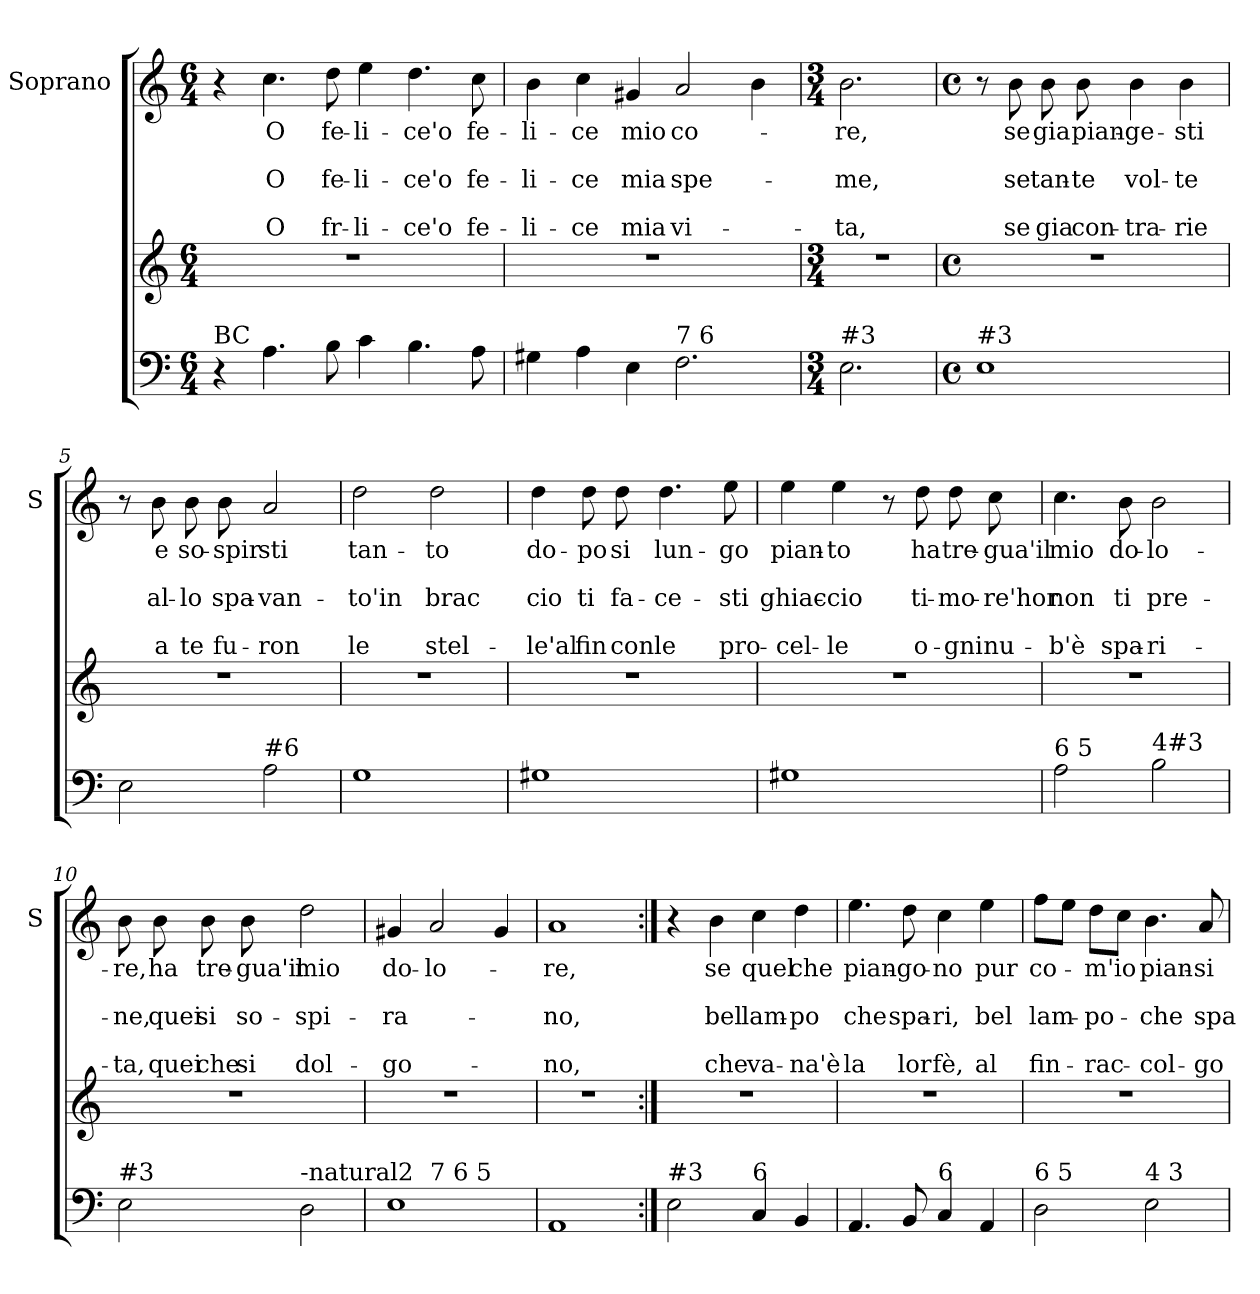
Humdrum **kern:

**kern	**kern	**kern	**text	**text	**text	**text	**text
*part2	*part2	*part1	*part1	*part1	*part1	*part1	*part1
*staff3	*staff2	*staff1	*staff1	*staff1	*staff1	*staff1	*staff1
*	*	*I"Soprano	*	*	*	*	*
*	*	*I'S	*	*	*	*	*
*clefF4	*clefG2	*clefG2	*	*	*	*	*
*k[]	*k[]	*k[]	*	*	*	*	*
*C:	*C:	*C:	*	*	*	*	*
*M6/4	*M6/4	*M6/4	*	*	*	*	*
=1	=1	=1	=1	=1	=1	=1	=1
!LO:TX:a:t=BC	!	!	!	!	!	!	!
4r	1.r	4r	.	.	.	.	.
!	!	!	!LO:LY:b	!	!LO:LY:b	!	!LO:LY:b
4.A\	.	4.cc\	O	.	O	.	O
!	!	!	!LO:LY:b	!	!LO:LY:b	!	!LO:LY:b
8B\	.	8dd\	fe-	.	fe-	.	fr-
!	!	!	!LO:LY:b	!	!LO:LY:b	!	!LO:LY:b
4c\	.	4ee\	-li-	.	-li-	.	-li-
!	!	!	!LO:LY:b	!	!LO:LY:b	!	!LO:LY:b
4.B\	.	4.dd\	-ce'o	.	-ce'o	.	-ce'o
!	!	!	!LO:LY:b	!	!LO:LY:b	!	!LO:LY:b
8A\	.	8cc\	fe-	.	fe-	.	fe-
=2	=2	=2	=2	=2	=2	=2	=2
!	!	!	!LO:LY:b	!	!LO:LY:b	!	!LO:LY:b
4G#X\	1.r	4b\	-li-	.	-li-	.	-li-
!	!	!	!LO:LY:b	!	!LO:LY:b	!	!LO:LY:b
4A\	.	4cc\	-ce	.	-ce	.	-ce
!	!	!	!LO:LY:b	!	!LO:LY:b	!	!LO:LY:b
4E\	.	4g#X/	mio	.	mia	.	mia
!LO:TX:a:t=7 6	!	!	!	!	!	!	!
!	!	!	!LO:LY:b	!	!LO:LY:b	!	!LO:LY:b
2.F\	.	2a/	co-	.	spe-	.	vi-
.	.	4b\	.	.	.	.	.
=3	=3	=3	=3	=3	=3	=3	=3
*M3/4	*M3/4	*M3/4	*	*	*	*	*
!LO:TX:a:t=#3	!	!	!	!	!	!	!
!	!	!	!LO:LY:b	!	!LO:LY:b	!	!LO:LY:b
2.E\	2.r	2.b\	-re,	.	-me,	.	-ta,
!!LO:LB:g=z
=4	=4	=4	=4	=4	=4	=4	=4
*M4/4	*M4/4	*M4/4	*	*	*	*	*
*met(c)	*met(c)	*met(c)	*	*	*	*	*
!LO:TX:a:t=#3	!	!	!	!	!	!	!
1E	1r	8r	.	.	.	.	.
!	!	!	!LO:LY:b	!	!LO:LY:b	!	!LO:LY:b
.	.	8b\	se	.	se	.	se
!	!	!	!LO:LY:b	!	!LO:LY:b	!	!LO:LY:b
.	.	8b\	gia	.	tan-	.	gia
!	!	!	!LO:LY:b	!	!LO:LY:b	!	!LO:LY:b
.	.	8b\	pian-	.	-te	.	con-
!	!	!	!LO:LY:b	!	!LO:LY:b	!	!LO:LY:b
.	.	4b\	-ge-	.	vol-	.	-tra-
!	!	!	!LO:LY:b	!	!LO:LY:b	!	!LO:LY:b
.	.	4b\	-sti	.	-te	.	-rie
=5	=5	=5	=5	=5	=5	=5	=5
2E\	1r	8r	.	.	.	.	.
!	!	!	!LO:LY:b	!	!LO:LY:b	!	!LO:LY:b
.	.	8b\	e	.	al-	.	a
!	!	!	!LO:LY:b	!	!LO:LY:b	!	!LO:LY:b
.	.	8b\	so-	.	-lo	.	te
!	!	!	!LO:LY:b	!	!LO:LY:b	!	!LO:LY:b
.	.	8b\	-spir	.	spa-	.	fu-
!LO:TX:a:t=#6	!	!	!	!	!	!	!
!	!	!	!LO:LY:b	!	!LO:LY:b	!	!LO:LY:b
2A\	.	2a/	sti	.	-van-	.	-ron
=6	=6	=6	=6	=6	=6	=6	=6
!	!	!	!LO:LY:b	!	!LO:LY:b	!	!LO:LY:b
1G	1r	2dd\	tan-	.	-to'in	.	le
!	!	!	!LO:LY:b	!	!LO:LY:b	!	!LO:LY:b
.	.	2dd\	-to	.	brac	.	stel-
=7	=7	=7	=7	=7	=7	=7	=7
!	!	!	!LO:LY:b	!	!LO:LY:b	!	!LO:LY:b
1G#X	1r	4dd\	do-	.	cio	.	-le'al
!	!	!	!LO:LY:b	!	!LO:LY:b	!	!LO:LY:b
.	.	8dd\	-po	.	ti	.	fin
!	!	!	!LO:LY:b	!	!LO:LY:b	!	!LO:LY:b
.	.	8dd\	si	.	fa-	.	con
!	!	!	!LO:LY:b	!	!LO:LY:b	!	!LO:LY:b
.	.	4.dd\	lun-	.	-ce-	.	le
!	!	!	!LO:LY:b	!	!LO:LY:b	!	!LO:LY:b
.	.	8ee\	-go	.	-sti	.	pro-
!!LO:PB:g=z
=8	=8	=8	=8	=8	=8	=8	=8
!	!	!	!LO:LY:b	!	!LO:LY:b	!	!LO:LY:b
1G#X	1r	4ee\	pian-	.	ghiac-	.	-cel-
!	!	!	!LO:LY:b	!	!LO:LY:b	!	!LO:LY:b
.	.	4ee\	-to	.	-cio	.	-le
.	.	8r	.	.	.	.	.
!	!	!	!LO:LY:b	!	!LO:LY:b	!	!LO:LY:b
.	.	8dd\	ha	.	ti-	.	o-
!	!	!	!LO:LY:b	!	!LO:LY:b	!	!LO:LY:b
.	.	8dd\	tre-	.	-mo-	.	-gni
!	!	!	!LO:LY:b	!	!LO:LY:b	!	!LO:LY:b
.	.	8cc\	-gua'il	.	-re'hor	.	nu-
=9	=9	=9	=9	=9	=9	=9	=9
!LO:TX:a:t=6 5	!	!	!	!	!	!	!
!	!	!	!LO:LY:b	!	!LO:LY:b	!	!LO:LY:b
2A\	1r	4.cc\	mio	.	non	.	-b'è
!	!	!	!LO:LY:b	!	!LO:LY:b	!	!LO:LY:b
.	.	8b\	do-	.	ti	.	spa-
!LO:TX:a:t=4#3	!	!	!	!	!	!	!
!	!	!	!LO:LY:b	!	!LO:LY:b	!	!LO:LY:b
2B\	.	2b\	-lo-	.	pre-	.	-ri-
=10	=10	=10	=10	=10	=10	=10	=10
!LO:TX:a:t=#3	!	!	!	!	!	!	!
!	!	!	!LO:LY:b	!	!LO:LY:b	!	!LO:LY:b
2E\	1r	8b\	-re,	.	-ne,	.	-ta,
!	!	!	!LO:LY:b	!	!LO:LY:b	!	!LO:LY:b
.	.	8b\	ha	.	quei	.	quei
!	!	!	!LO:LY:b	!	!LO:LY:b	!	!LO:LY:b
.	.	8b\	tre-	.	si	.	che
!	!	!	!LO:LY:b	!	!LO:LY:b	!	!LO:LY:b
.	.	8b\	-gua'il	.	so-	.	si
!LO:TX:a:t=-natural2	!	!	!	!	!	!	!
!	!	!	!LO:LY:b	!	!LO:LY:b	!	!LO:LY:b
2D\	.	2dd\	mio	.	-spi-	.	dol-
=11	=11	=11	=11	=11	=11	=11	=11
!	!	!	!LO:LY:b	!	!LO:LY:b	!	!LO:LY:b
*^	*	*	*	*	*	*	*
1E	4ryy	1r	4g#X/	do-	.	-ra-	.	-go-
!	!LO:TX:a:t=7 6 5	!	!	!	!	!	!	!
!	!	!	!	!LO:LY:b	!	!	!	!
.	2.ryy	.	2a/	-lo-	.	.	.	.
.	.	.	4g#/	.	.	.	.	.
=12	=12	=12	=12	=12	=12	=12	=12	=12
!	!	!	!	!LO:LY:b	!	!LO:LY:b	!	!LO:LY:b
*v	*v	*	*	*	*	*	*	*
1AA	1r	1a	-re,	.	-no,	.	-no,
!!LO:LB:g=z
=13:|!	=13:|!	=13:|!	=13:|!	=13:|!	=13:|!	=13:|!	=13:|!
!LO:TX:a:t=#3	!	!	!	!	!	!	!
2E\	1r	4r	.	.	.	.	.
!	!	!	!LO:LY:b	!	!LO:LY:b	!	!LO:LY:b
.	.	4b\	se	.	bel	.	che
!LO:TX:a:t=6	!	!	!	!	!	!	!
!	!	!	!LO:LY:b	!	!LO:LY:b	!	!LO:LY:b
4C/	.	4cc\	quel	.	lam-	.	va-
!	!	!	!LO:LY:b	!	!LO:LY:b	!	!LO:LY:b
4BB/	.	4dd\	che	.	-po	.	-na'è
=14	=14	=14	=14	=14	=14	=14	=14
!	!	!	!LO:LY:b	!	!LO:LY:b	!	!LO:LY:b
4.AA/	1r	4.ee\	pian-	.	che	.	la
!	!	!	!LO:LY:b	!	!LO:LY:b	!	!LO:LY:b
8BB/	.	8dd\	-go-	.	spa-	.	lor
!LO:TX:a:t=6	!	!	!	!	!	!	!
!	!	!	!LO:LY:b	!	!LO:LY:b	!	!LO:LY:b
4C/	.	4cc\	-no	.	-ri,	.	fè,
!	!	!	!LO:LY:b	!	!LO:LY:b	!	!LO:LY:b
4AA/	.	4ee\	pur	.	bel	.	al
=15	=15	=15	=15	=15	=15	=15	=15
!LO:TX:a:t=6 5	!	!	!	!	!	!	!
!	!	!	!LO:LY:b	!	!LO:LY:b	!	!LO:LY:b
2D\	1r	8ff\L	co-	.	lam-	.	fin-
.	.	8ee\J	.	.	.	.	.
!	!	!	!LO:LY:b	!	!LO:LY:b	!	!LO:LY:b
.	.	8dd\L	-m'io	.	-po-	.	-rac-
.	.	8cc\J	.	.	.	.	.
!LO:TX:a:t=4 3	!	!	!	!	!	!	!
!	!	!	!LO:LY:b	!	!LO:LY:b	!	!LO:LY:b
2E\	.	4.b\	pian-	.	-che	.	-col-
!	!	!	!LO:LY:b	!	!LO:LY:b	!	!LO:LY:b
.	.	8a/	-si	.	spa-	.	-go-
=	=	=	=	=	=	=	=
*-	*-	*-	*-	*-	*-	*-	*-
